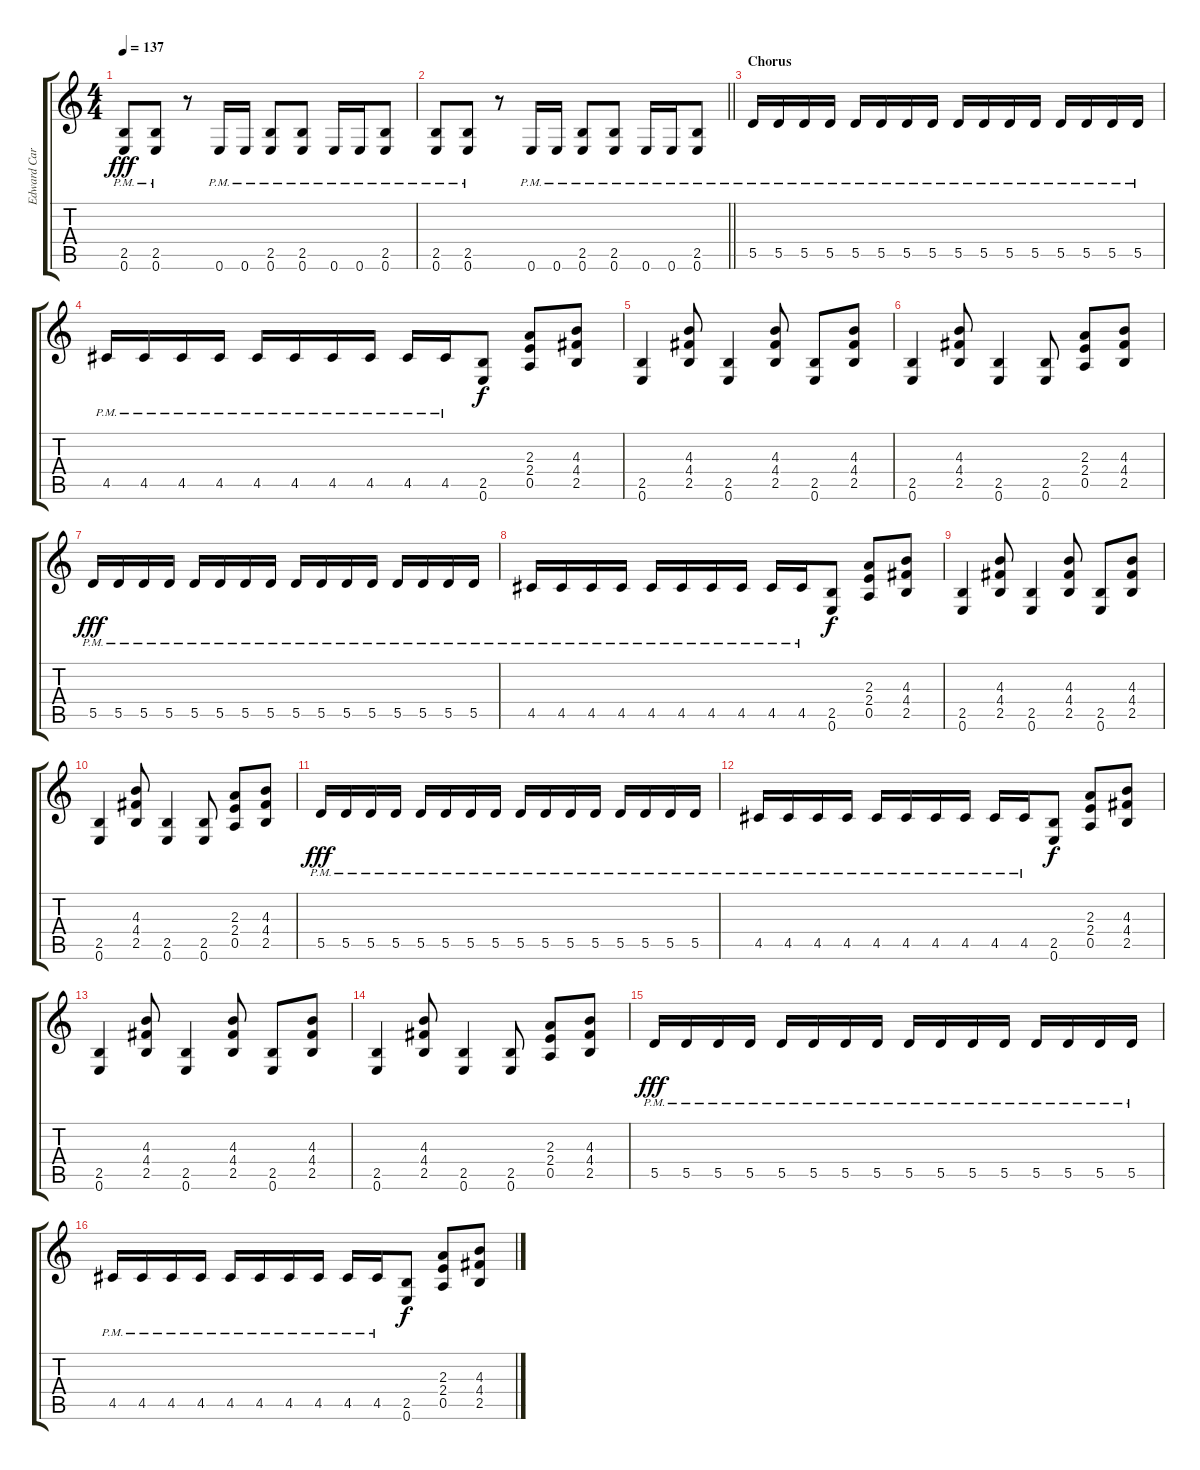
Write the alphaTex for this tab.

\track ("Edward Carlson" "Edward Car") {instrument overdrivenguitar}
\staff {score tabs}
\tuning (E4 B3 G3 D3 A2 E2) {hide}
\ts (4 4)
\tempo 137
\clef g2
\ks c
(2.5{pm} 0.6{pm}).8{dy fff} (2.5{pm} 0.6{pm}).8 r.8 0.6{pm}.16 0.6{pm}.16 (2.5{pm} 0.6{pm}).8 (2.5{pm} 0.6{pm}).8 0.6{pm}.16 0.6{pm}.16 (2.5{pm} 0.6{pm}).8 |
\barLineRight lightlight
(2.5{pm} 0.6{pm}).8 (2.5{pm} 0.6{pm}).8 r.8 0.6{pm}.16 0.6{pm}.16 (2.5{pm} 0.6{pm}).8 (2.5{pm} 0.6{pm}).8 0.6{pm}.16 0.6{pm}.16 (2.5{pm} 0.6{pm}).8 |
\section ("" "Chorus")
5.5{pm}.16 5.5{pm}.16 5.5{pm}.16 5.5{pm}.16 5.5{pm}.16 5.5{pm}.16 5.5{pm}.16 5.5{pm}.16 5.5{pm}.16 5.5{pm}.16 5.5{pm}.16 5.5{pm}.16 5.5{pm}.16 5.5{pm}.16 5.5{pm}.16 5.5{pm}.16 |
4.5{pm}.16 4.5{pm}.16 4.5{pm}.16 4.5{pm}.16 4.5{pm}.16 4.5{pm}.16 4.5{pm}.16 4.5{pm}.16 4.5{pm}.16 4.5{pm}.16 (2.5 0.6).8{dy f} (2.3 2.4 0.5).8 (4.3 4.4 2.5).8 |
(2.5 0.6).4 (4.3 4.4 2.5).8 (2.5 0.6).4 (4.3 4.4 2.5).8 (2.5 0.6).8 (4.3 4.4 2.5).8 |
(2.5 0.6).4 (4.3 4.4 2.5).8 (2.5 0.6).4 (2.5 0.6).8 (2.3 2.4 0.5).8 (4.3 4.4 2.5).8 |
5.5{pm}.16{dy fff} 5.5{pm}.16 5.5{pm}.16 5.5{pm}.16 5.5{pm}.16 5.5{pm}.16 5.5{pm}.16 5.5{pm}.16 5.5{pm}.16 5.5{pm}.16 5.5{pm}.16 5.5{pm}.16 5.5{pm}.16 5.5{pm}.16 5.5{pm}.16 5.5{pm}.16 |
4.5{pm}.16 4.5{pm}.16 4.5{pm}.16 4.5{pm}.16 4.5{pm}.16 4.5{pm}.16 4.5{pm}.16 4.5{pm}.16 4.5{pm}.16 4.5{pm}.16 (2.5 0.6).8{dy f} (2.3 2.4 0.5).8 (4.3 4.4 2.5).8 |
(2.5 0.6).4 (4.3 4.4 2.5).8 (2.5 0.6).4 (4.3 4.4 2.5).8 (2.5 0.6).8 (4.3 4.4 2.5).8 |
(2.5 0.6).4 (4.3 4.4 2.5).8 (2.5 0.6).4 (2.5 0.6).8 (2.3 2.4 0.5).8 (4.3 4.4 2.5).8 |
5.5{pm}.16{dy fff} 5.5{pm}.16 5.5{pm}.16 5.5{pm}.16 5.5{pm}.16 5.5{pm}.16 5.5{pm}.16 5.5{pm}.16 5.5{pm}.16 5.5{pm}.16 5.5{pm}.16 5.5{pm}.16 5.5{pm}.16 5.5{pm}.16 5.5{pm}.16 5.5{pm}.16 |
4.5{pm}.16 4.5{pm}.16 4.5{pm}.16 4.5{pm}.16 4.5{pm}.16 4.5{pm}.16 4.5{pm}.16 4.5{pm}.16 4.5{pm}.16 4.5{pm}.16 (2.5 0.6).8{dy f} (2.3 2.4 0.5).8 (4.3 4.4 2.5).8 |
(2.5 0.6).4 (4.3 4.4 2.5).8 (2.5 0.6).4 (4.3 4.4 2.5).8 (2.5 0.6).8 (4.3 4.4 2.5).8 |
(2.5 0.6).4 (4.3 4.4 2.5).8 (2.5 0.6).4 (2.5 0.6).8 (2.3 2.4 0.5).8 (4.3 4.4 2.5).8 |
5.5{pm}.16{dy fff} 5.5{pm}.16 5.5{pm}.16 5.5{pm}.16 5.5{pm}.16 5.5{pm}.16 5.5{pm}.16 5.5{pm}.16 5.5{pm}.16 5.5{pm}.16 5.5{pm}.16 5.5{pm}.16 5.5{pm}.16 5.5{pm}.16 5.5{pm}.16 5.5{pm}.16 |
4.5{pm}.16 4.5{pm}.16 4.5{pm}.16 4.5{pm}.16 4.5{pm}.16 4.5{pm}.16 4.5{pm}.16 4.5{pm}.16 4.5{pm}.16 4.5{pm}.16 (2.5 0.6).8{dy f} (2.3 2.4 0.5).8 (4.3 4.4 2.5).8
